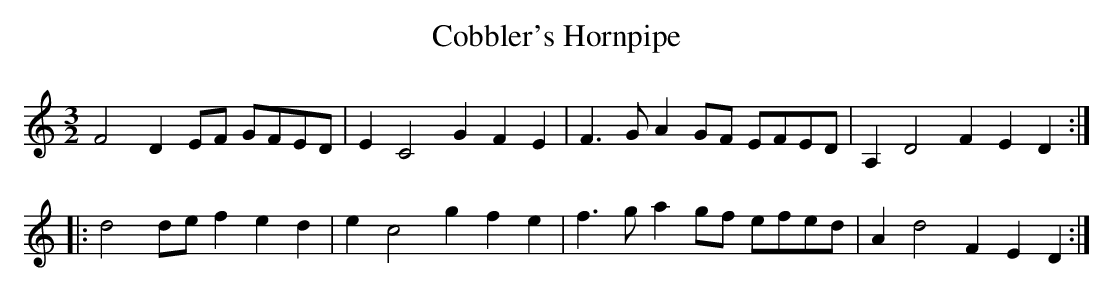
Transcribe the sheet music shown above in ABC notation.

X:1
T:Cobbler's Hornpipe
M:3/2
L:1/8
K:C
F4D2EF GFED | E2C4G2F2E2 | F3G A2GF EFED | A,2D4F2E2D2 :|
|: d4de f2e2d2 | e2c4g2f2e2 | f3g a2gf efed | A2d4F2E2D2 :|
